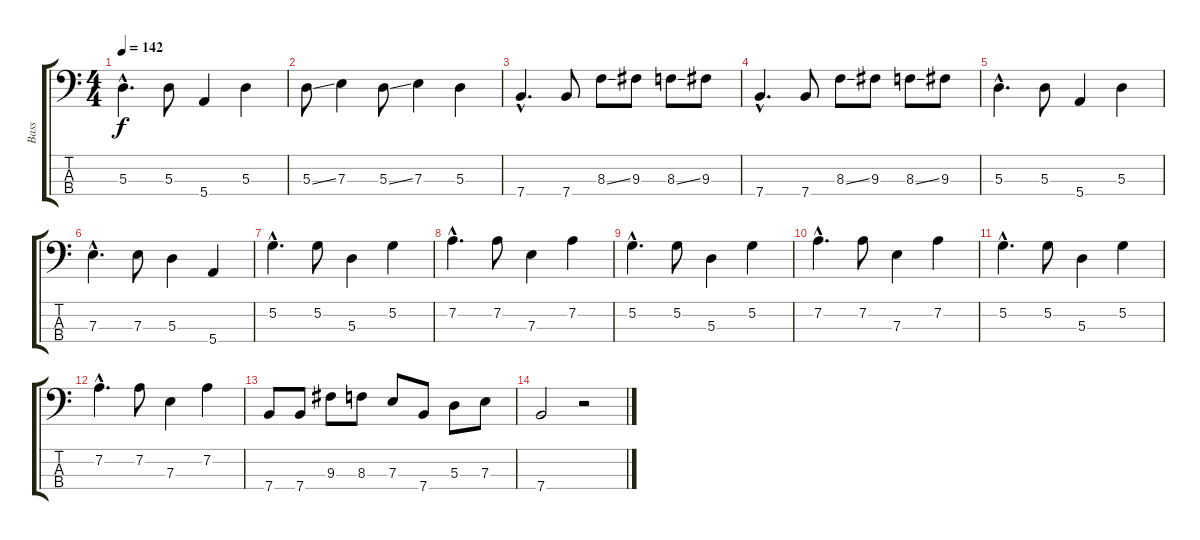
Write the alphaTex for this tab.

\track ("Bass" "Bass") {instrument electricbassfinger}
\staff {score tabs}
\tuning (G2 D2 A1 E1) {hide}
\ts (4 4)
\tempo 142
\clef f4
\ks c
5.3{hac}.4{d dy f} 5.3.8 5.4.4 5.3.4 |
5.3{ss}.8 7.3.4 5.3{ss}.8 7.3.4 5.3.4 |
7.4{hac}.4{d} 7.4.8 8.3{ss}.8 9.3.8 8.3{ss}.8 9.3.8 |
7.4{hac}.4{d} 7.4.8 8.3{ss}.8 9.3.8 8.3{ss}.8 9.3.8 |
5.3{hac}.4{d} 5.3.8 5.4.4 5.3.4 |
7.3{hac}.4{d} 7.3.8 5.3.4 5.4.4 |
5.2{hac}.4{d} 5.2.8 5.3.4 5.2.4 |
7.2{hac}.4{d} 7.2.8 7.3.4 7.2.4 |
5.2{hac}.4{d} 5.2.8 5.3.4 5.2.4 |
7.2{hac}.4{d} 7.2.8 7.3.4 7.2.4 |
5.2{hac}.4{d} 5.2.8 5.3.4 5.2.4 |
7.2{hac}.4{d} 7.2.8 7.3.4 7.2.4 |
7.4.8 7.4.8 9.3.8 8.3.8 7.3.8 7.4.8 5.3.8 7.3.8 |
7.4.2 r.2
